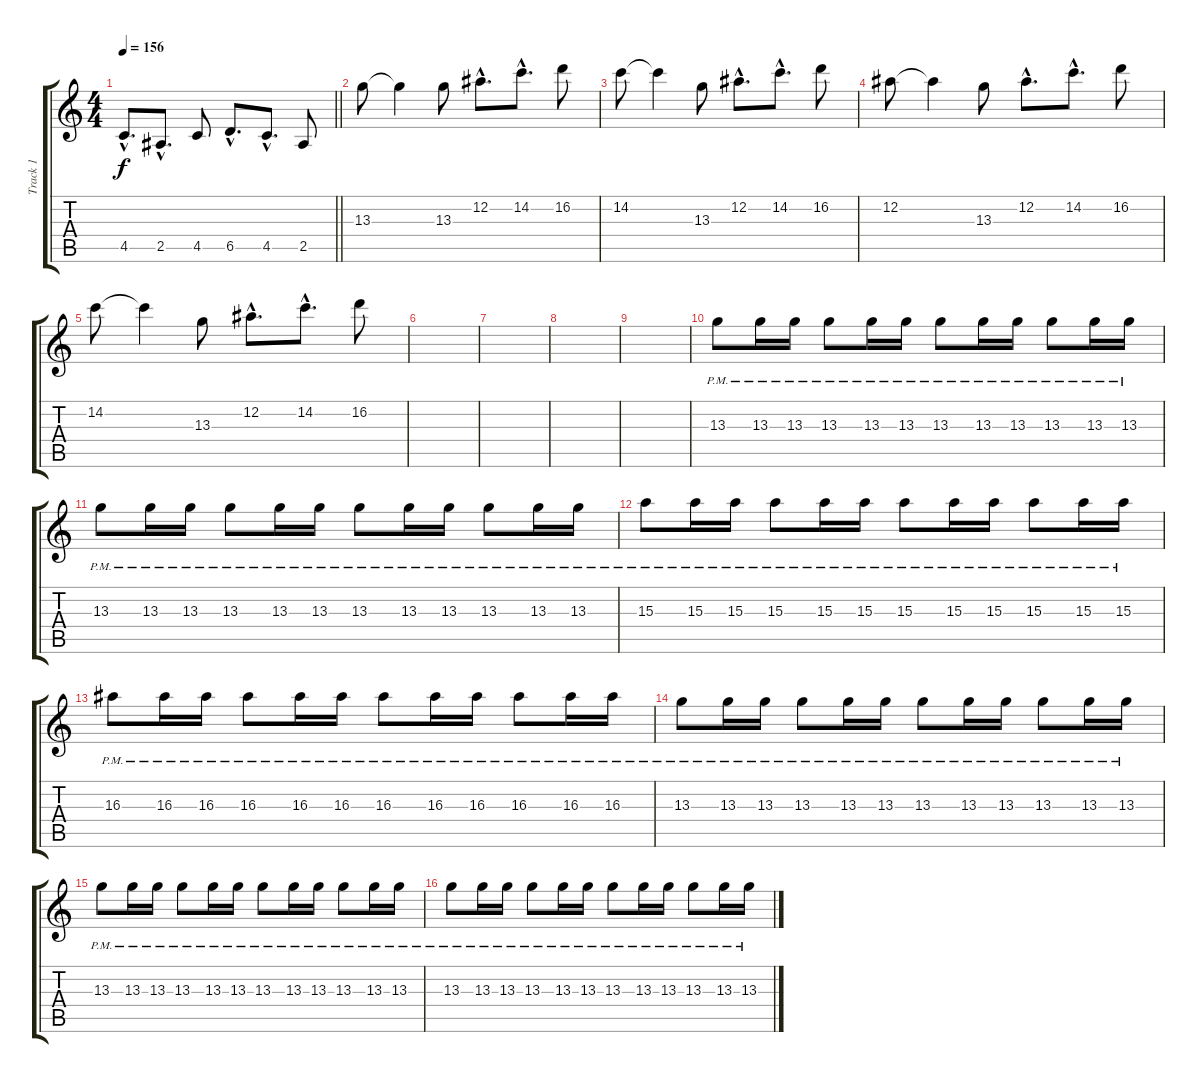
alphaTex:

\track ("Track 1" "Track 1") {instrument electricguitarclean}
\staff {score tabs}
\tuning (Eb4 Bb3 Gb3 Db3 Ab2 Db2) {hide}
\ts (4 4)
\tempo 156
\clef g2
\barLineRight lightlight
\ks c
4.5{hac}.8{d dy f} 2.5{hac}.8{d} 4.5.8 6.5{hac}.8{d} 4.5{hac}.8{d} 2.5.8 |
13.3.8{volume 13 instrument electricguitarclean} 13.3{t}.4 13.3.8 12.2{hac}.8{d} 14.2{hac}.8{d} 16.2.8 |
14.2.8 14.2{t}.4 13.3.8 12.2{hac}.8{d} 14.2{hac}.8{d} 16.2.8 |
12.2.8 12.2{t}.4 13.3.8 12.2{hac}.8{d} 14.2{hac}.8{d} 16.2.8 |
14.2.8 14.2{t}.4 13.3.8 12.2{hac}.8{d} 14.2{hac}.8{d} 16.2.8 |
|
|
|
|
13.3{pm}.8{instrument electricguitarclean} 13.3{pm}.16 13.3{pm}.16 13.3{pm}.8 13.3{pm}.16 13.3{pm}.16 13.3{pm}.8 13.3{pm}.16 13.3{pm}.16 13.3{pm}.8 13.3{pm}.16 13.3{pm}.16 |
13.3{pm}.8 13.3{pm}.16 13.3{pm}.16 13.3{pm}.8 13.3{pm}.16 13.3{pm}.16 13.3{pm}.8 13.3{pm}.16 13.3{pm}.16 13.3{pm}.8 13.3{pm}.16 13.3{pm}.16 |
15.3{pm}.8 15.3{pm}.16 15.3{pm}.16 15.3{pm}.8 15.3{pm}.16 15.3{pm}.16 15.3{pm}.8 15.3{pm}.16 15.3{pm}.16 15.3{pm}.8 15.3{pm}.16 15.3{pm}.16 |
16.3{pm}.8 16.3{pm}.16 16.3{pm}.16 16.3{pm}.8 16.3{pm}.16 16.3{pm}.16 16.3{pm}.8 16.3{pm}.16 16.3{pm}.16 16.3{pm}.8 16.3{pm}.16 16.3{pm}.16 |
13.3{pm}.8 13.3{pm}.16 13.3{pm}.16 13.3{pm}.8 13.3{pm}.16 13.3{pm}.16 13.3{pm}.8 13.3{pm}.16 13.3{pm}.16 13.3{pm}.8 13.3{pm}.16 13.3{pm}.16 |
13.3{pm}.8 13.3{pm}.16 13.3{pm}.16 13.3{pm}.8 13.3{pm}.16 13.3{pm}.16 13.3{pm}.8 13.3{pm}.16 13.3{pm}.16 13.3{pm}.8 13.3{pm}.16 13.3{pm}.16 |
13.3{pm}.8 13.3{pm}.16 13.3{pm}.16 13.3{pm}.8 13.3{pm}.16 13.3{pm}.16 13.3{pm}.8 13.3{pm}.16 13.3{pm}.16 13.3{pm}.8 13.3{pm}.16 13.3{pm}.16
